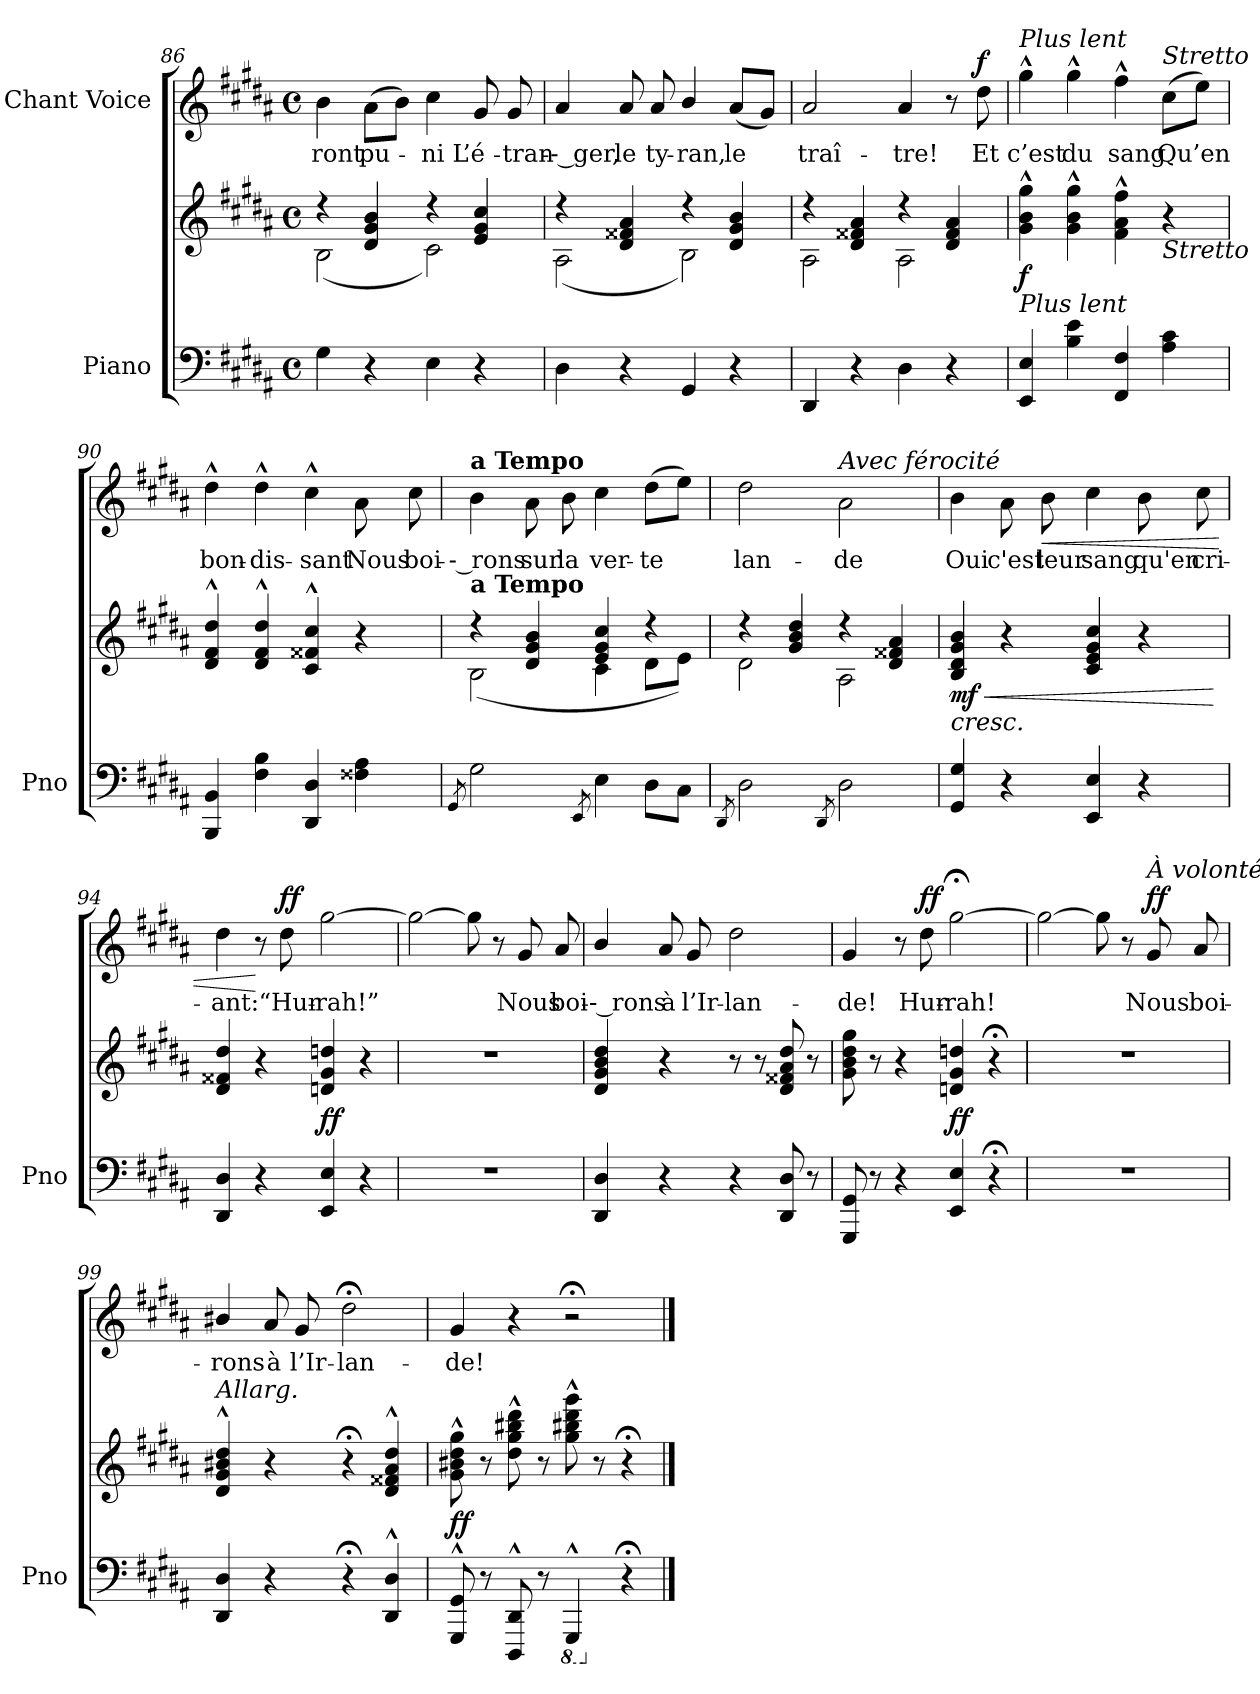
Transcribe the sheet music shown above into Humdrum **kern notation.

**kern	**kern	**dynam	**kern	**text	**dynam
*part2	*part2	*part2	*part1	*part1	*part1
*staff3	*staff2	*staff2/3	*staff1	*staff1	*staff1
*I"Piano	*	*	*I"Chant Voice	*	*
*I'Pno	*	*	*	*	*
*clefF4	*clefG2	*	*clefG2	*	*
*k[f#c#g#d#a#]	*k[f#c#g#d#a#]	*	*k[f#c#g#d#a#]	*	*
*M4/4	*M4/4	*	*M4/4	*	*
*met(c)	*met(c)	*	*met(c)	*	*
=86	=86	=86	=86	=86	=86
*	*^	*	*	*	*
!	!	!	!	!	!LO:LY:b	!
4G#\	4r	(<2B\	.	4b\	-ront	.
!	!	!	!	!	!LO:LY:b	!
4r	4d#/ 4g#/ 4b/	.	.	(>8a#\L	pu-	.
.	.	.	.	8b\J)	.	.
!	!	!	!	!	!LO:LY:b	!
4E\	4r	2c#\)	.	4cc#\	-ni	.
!	!	!	!	!	!LO:LY:b	!
4r	4e/ 4g#/ 4cc#/	.	.	8g#/	L’é-	.
!	!	!	!	!	!LO:LY:b	!
.	.	.	.	8g#/	-tran-	.
!!LO:LB:g=z
=87	=87	=87	=87	=87	=87	=87
!	!	!	!	!	!LO:LY:b	!
4D#\	4r	(<2A#\	.	4a#/	-- ger,	.
!	!	!	!	!	!LO:LY:b	!
4r	4d#/ 4f##X/ 4a#/	.	.	8a#/	le	.
!	!	!	!	!	!LO:LY:b	!
.	.	.	.	8a#/	ty-	.
!	!	!	!	!	!LO:LY:b	!
4GG#/	4r	2B\)	.	4b/	-ran,	.
!	!	!	!	!	!LO:LY:b	!
4r	4d#/ 4g#/ 4b/	.	.	(<8a#/L	le	.
.	.	.	.	8g#/J)	.	.
=88	=88	=88	=88	=88	=88	=88
!	!	!	!	!	!LO:LY:b	!
4DD#/	4r	2A#\	.	2a#/	traî-	.
4r	4d#/ 4f##X/ 4a#/	.	.	.	.	.
!	!	!	!	!	!LO:LY:b	!
4D#\	4r	2A#\	.	4a#/	-tre!	.
4r	4d#/ 4f##/ 4a#/	.	.	8r	.	.
!	!	!	!	!	!LO:LY:b	!LO:DY:a
.	.	.	.	8dd#\	Et	f
*	*v	*v	*	*	*	*
=89	=89	=89	=89	=89	=89
*	*	*	*MM104	*	*
!	!	!	!LO:TX:a:i:t=Plus lent	!	!
!	!LO:TX:b:i:t=Plus lent	!	!	!	!
!	!	!LO:DY:b	!	!LO:LY:b	!
4EE/ 4E/	4g#\^^ 4b\^^ 4gg#\^^	f	4gg#^^\	c’est	.
!	!	!	!	!LO:LY:b	!
4B\ 4e\	4g#\^^ 4b\^^ 4gg#\^^	.	4gg#^^\	du	.
!	!	!	!	!LO:LY:b	!
4FF#/ 4F#/	4f#\^^ 4a#\^^ 4ff#\^^	.	4ff#^^\	sang	.
*	*	*	*MM120	*	*
!	!	!	!LO:TX:a:i:t=Stretto	!	!
!	!LO:TX:b:i:t=Stretto	!	!	!	!
!	!	!	!	!LO:LY:b	!
4A#\ 4c#\	4r	.	(>8cc#\L	Qu’en	.
.	.	.	8ee\J)	.	.
=90	=90	=90	=90	=90	=90
!	!	!	!	!LO:LY:b	!
4BBB/ 4BB/	4d#/^^ 4f#/^^ 4dd#/^^	.	4dd#^^\	bon-	.
!	!	!	!	!LO:LY:b	!
4F#\ 4B\	4d#/^^ 4f#/^^ 4dd#/^^	.	4dd#^^\	-dis-	.
!	!	!	!	!LO:LY:b	!
4DD#/ 4D#/	4c#/^^ 4f##X/^^ 4cc#/^^	.	4cc#^^\	-sant	.
!	!	!	!	!LO:LY:b	!
4F##X\ 4A#\	4r	.	8a#\	Nous	.
!	!	!	!	!LO:LY:b	!
.	.	.	8cc#\	boi-	.
!!LO:LB:g=z
=91	=91	=91	=91	=91	=91
8qGG#/	.	.	.	.	.
*	*^	*	*	*	*
!	!	!	!	!LO:TX:a:B:t=a Tempo	!	!
!	!LO:TX:a:B:t=a Tempo	!	!	!	!	!
!	!	!	!	!	!LO:LY:b	!
2G#\	4r	(<2B\	.	4b\	-- rons	.
!	!	!	!	!	!LO:LY:b	!
.	4d#/ 4g#/ 4b/	.	.	8a#\	sur	.
!	!	!	!	!	!LO:LY:b	!
.	.	.	.	8b\	la	.
8qEE/	.	.	.	.	.	.
!	!	!	!	!	!LO:LY:b	!
4E\	4e/ 4g#/ 4cc#/	4c#\	.	4cc#\	ver-	.
!	!	!	!	!	!LO:LY:b	!
8D#\L	4r	8d#\L	.	(>8dd#\L	-te	.
8C#\J	.	8e\J)	.	8ee\J)	.	.
=92	=92	=92	=92	=92	=92	=92
8qDD#/	.	.	.	.	.	.
!	!	!	!	!	!LO:LY:b	!
2D#\	4r	2d#\	.	2dd#\	lan-	.
.	4g#/ 4b/ 4dd#/	.	.	.	.	.
8qDD#/	.	.	.	.	.	.
!	!	!	!	!LO:TX:a:i:t=Avec férocité	!	!
!	!	!	!	!	!LO:LY:b	!
2D#\	4r	2A#\	.	2a#\	-de	.
.	4d#/ 4f##X/ 4a#/	.	.	.	.	.
*	*v	*v	*	*	*	*
=93	=93	=93	=93	=93	=93
!	!LO:TX:b:i:t=cresc.	!	!	!	!
!	!	!LO:HP:b	!	!LO:LY:b	!
!	!	!LO:DY:n=1:b	!	!	!
4GG#/ 4G#/	4B/ 4d#/ 4g#/ 4b/	< mf	4b\	Oui	.
!	!	!	!	!LO:LY:b	!
4r	4r	.	8a#\	c'est	.
!	!	!	!	!LO:LY:b	!LO:HP:b
.	.	.	8b\	leur	<
!	!	!	!	!LO:LY:b	!
4EE/ 4E/	4c#/ 4e/ 4g#/ 4cc#/	.	4cc#\	sang	.
!	!	!	!	!LO:LY:b	!
4r	4r	.	8b\	qu'en	.
!	!	!	!	!LO:LY:b	!
.	.	.	8cc#\	cri-	.
.	.	[	.	.	.
=94	=94	=94	=94	=94	=94
!	!	!	!	!LO:LY:b	!
4DD#/ 4D#/	4d#/ 4f##X/ 4dd#/	.	4dd#\	-ant:	.
4r	4r	.	8r	.	[
!	!	!	!	!LO:LY:b	!LO:DY:a
.	.	.	8dd#\	“Hur-	ff
!	!	!LO:DY:b	!	!LO:LY:b	!
4EE/ 4E/	4dn/ 4g#/ 4ddn/	ff	[2gg#\	-rah!”	.
4r	4r	.	.	.	.
=95	=95	=95	=95	=95	=95
1r	1r	.	2gg#\_	.	.
.	.	.	8gg#\]	.	.
.	.	.	8r	.	.
!	!	!	!	!LO:LY:b	!
.	.	.	8g#/	Nous	.
!	!	!	!	!LO:LY:b	!
.	.	.	8a#/	boi-	.
!!LO:LB:g=z
=96	=96	=96	=96	=96	=96
!	!	!	!	!LO:LY:b	!
4DD#/ 4D#/	4d#/ 4g#/ 4b/ 4dd#/	.	4b/	-- rons	.
!	!	!	!	!LO:LY:b	!
4r	4r	.	8a#/	à	.
!	!	!	!	!LO:LY:b	!
.	.	.	8g#/	l’Ir-	.
!	!	!	!	!LO:LY:b	!
4r	8r	.	2dd#\	-lan-	.
.	8r	.	.	.	.
8DD#/ 8D#/	8d#/ 8f##X/ 8a#/ 8dd#/	.	.	.	.
8r	8r	.	.	.	.
=97	=97	=97	=97	=97	=97
!	!	!	!	!LO:LY:b	!
8GGG#/ 8GG#/	8g#\ 8b\ 8dd#\ 8gg#\	.	4g#/	-de!	.
8r	8r	.	.	.	.
4r	4r	.	8r	.	.
!	!	!	!	!LO:LY:b	!LO:DY:a
.	.	.	8dd#\	Hur-	ff
!	!	!LO:DY:b	!	!LO:LY:b	!
4EE/ 4E/	4dn/ 4g#/ 4ddn/	ff	[2gg#;<\	-rah!	.
4r;<	4r;<	.	.	.	.
=98	=98	=98	=98	=98	=98
1r	1r	.	2gg#\_	.	.
.	.	.	8gg#\]	.	.
.	.	.	8r	.	.
!	!	!	!LO:TX:a:i:t=À volonté	!	!
!	!	!	!	!LO:LY:b	!LO:DY:a
.	.	.	8g#/	Nous	ff
!	!	!	!	!LO:LY:b	!
.	.	.	8a#/	boi-	.
=99	=99	=99	=99	=99	=99
*	*	*	*MM104	*	*
!	!LO:TX:a:i:t=Allarg.	!	!	!	!
!	!	!	!	!LO:LY:b	!
4DD#/ 4D#/	4d#/^^ 4g#/^^ 4b#X/^^ 4dd#/^^	.	4b#X/	-rons	.
!	!	!	!	!LO:LY:b	!
4r	4r	.	8a#/	à	.
!	!	!	!	!LO:LY:b	!
.	.	.	8g#/	l’Ir-	.
!	!	!	!	!LO:LY:b	!
4r;<	4r;<	.	2dd#;<\	-lan-	.
4DD#/^^ 4D#/^^	4d#/^^ 4f##X/^^ 4a#/^^ 4dd#/^^	.	.	.	.
=100	=100	=100	=100	=100	=100
*	*	*	*MM100	*	*
!	!	!LO:DY:b	!	!LO:LY:b	!
8GGG#/^^ 8GG#/^^	8g#\^^ 8b#X\^^ 8dd#\^^ 8gg#\^^	ff	4g#/	-de!	.
8r	8r	.	.	.	.
8DDD#/^^ 8DD#/^^	8dd#\^^ 8gg#\^^ 8bb#X\^^ 8ddd#\^^	.	4r	.	.
8r	8r	.	.	.	.
*8ba	*	*	*	*	*
4GGGG#^^/	8gg#\^^ 8bb#X\^^ 8ddd#\^^ 8ggg#\^^	.	2r;<	.	.
.	8r	.	.	.	.
*X8ba	*	*	*	*	*
4r;<	4r;<	.	.	.	.
==	==	==	==	==	==
*-	*-	*-	*-	*-	*-
